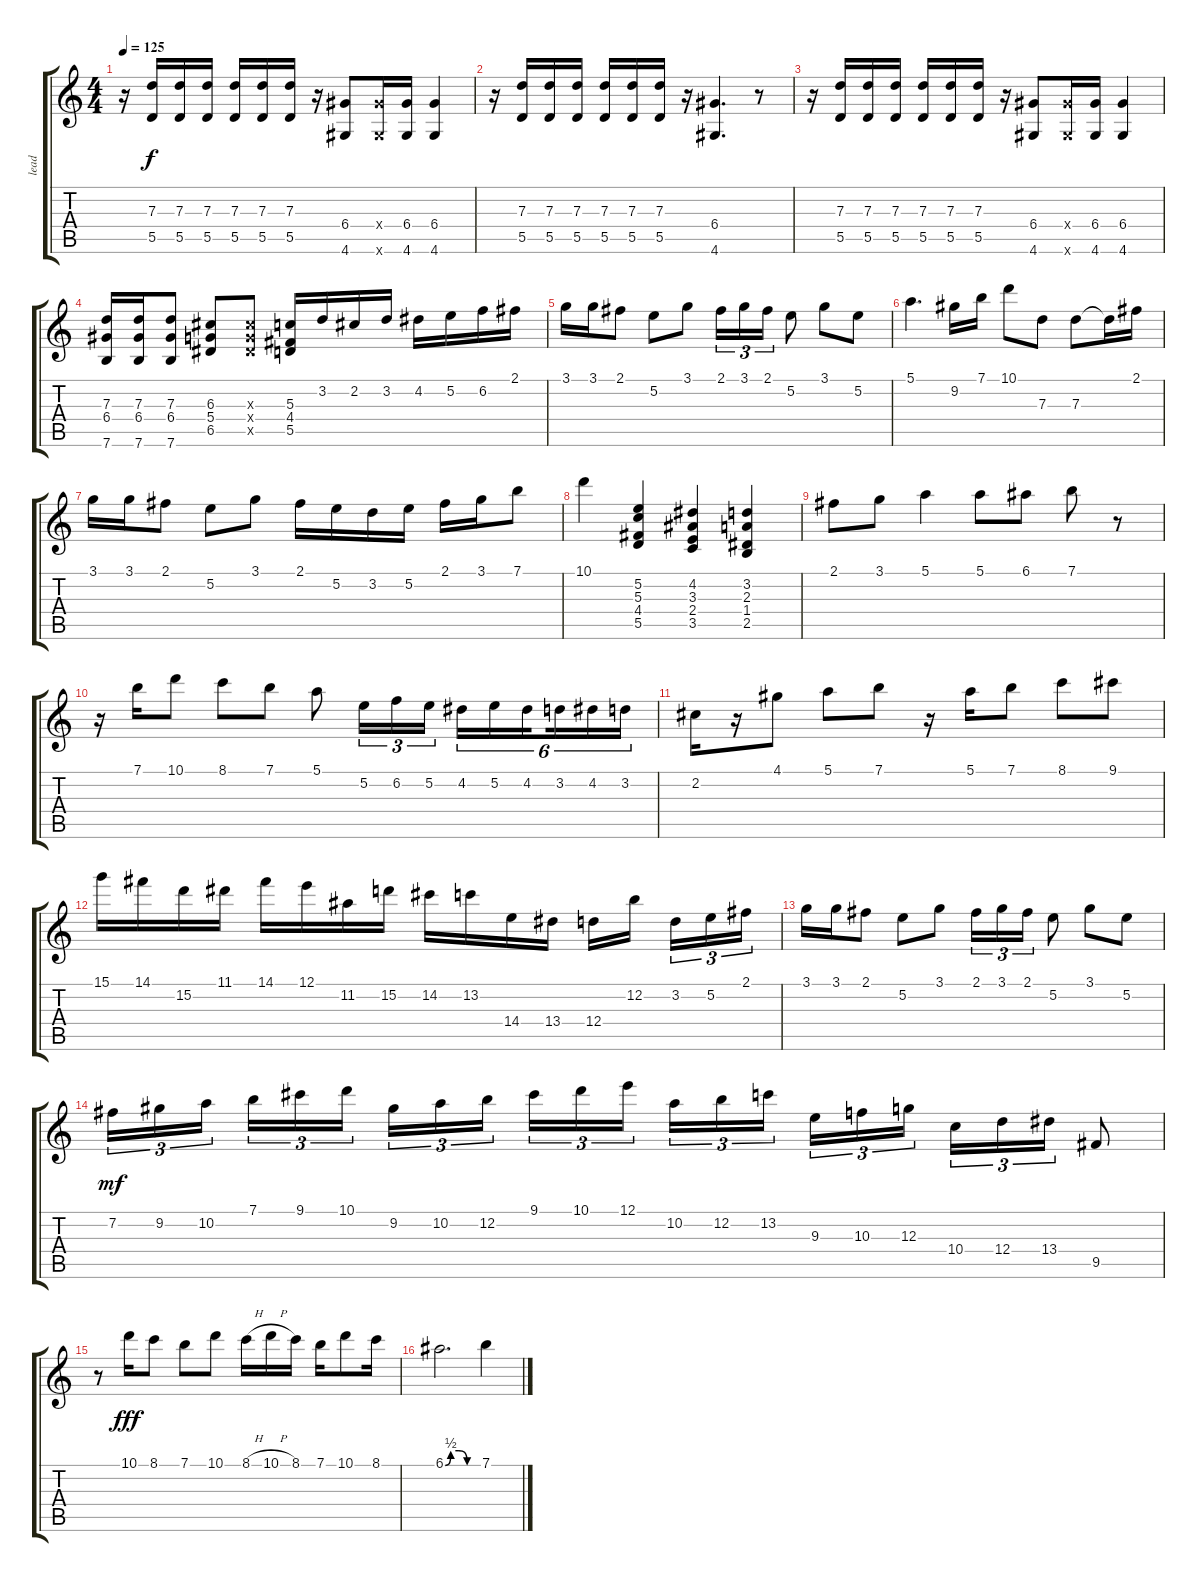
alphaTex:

\track ("lead" "lead") {instrument acousticguitarsteel}
\staff {score tabs}
\tuning (E4 B3 G3 D3 A2 E2) {hide}
\ts (4 4)
\tempo 125
\clef g2
\ks c
r.16{dy f instrument acousticguitarsteel} (7.3 5.5).16 (7.3 5.5).16 (7.3 5.5).16 (7.3 5.5).16 (7.3 5.5).16 (7.3 5.5).16 r.16 (6.4 4.6).8 (6.4{x} 4.6{x}).16 (6.4 4.6).16 (6.4 4.6).4 |
r.16 (7.3 5.5).16 (7.3 5.5).16 (7.3 5.5).16 (7.3 5.5).16 (7.3 5.5).16 (7.3 5.5).16 r.16 (6.4 4.6).4{d} r.8 |
r.16 (7.3 5.5).16 (7.3 5.5).16 (7.3 5.5).16 (7.3 5.5).16 (7.3 5.5).16 (7.3 5.5).16 r.16 (6.4 4.6).8 (6.4{x} 4.6{x}).16 (6.4 4.6).16 (6.4 4.6).4 |
(7.3 6.4 7.6).16 (7.3 6.4 7.6).16 (7.3 6.4 7.6).8 (6.3 5.4 6.5).8 (6.3{x} 5.4{x} 6.5{x}).8 (5.3 4.4 5.5).16 3.2.16 2.2.16 3.2.16 4.2.16 5.2.16 6.2.16 2.1.16 |
3.1.16 3.1.16 2.1.8 5.2.8 3.1.8 2.1.16{tu (3 2)} 3.1.16{tu (3 2)} 2.1.16{tu (3 2)} 5.2.8 3.1.8 5.2.8 |
5.1.4{d} 9.2.16 7.1.16 10.1.8 7.3.8 7.3.8 7.3{t}.16 2.1.16 |
3.1.16 3.1.16 2.1.8 5.2.8 3.1.8 2.1.16 5.2.16 3.2.16 5.2.16 2.1.16 3.1.16 7.1.8 |
10.1.4 (5.2 5.3 4.4 5.5).4 (4.2 3.3 2.4 3.5).4 (3.2 2.3 1.4 2.5).4 |
2.1.8 3.1.8 5.1.4 5.1.8 6.1.8 7.1.8 r.8 |
r.16 7.1.16 10.1.8 8.1.8 7.1.8 5.1.8 5.2.16{tu (3 2)} 6.2.16{tu (3 2)} 5.2.16{tu (3 2)} 4.2.16{tu (6 4)} 5.2.16{tu (6 4)} 4.2.16{tu (6 4) beam splitsecondary} 3.2.16{tu (6 4)} 4.2.16{tu (6 4)} 3.2.16{tu (6 4)} |
2.2.16 r.16 4.1.8 5.1.8 7.1.8 r.16 5.1.16 7.1.8 8.1.8 9.1.8 |
15.1.16 14.1.16 15.2.16 11.1.16 14.1.16 12.1.16 11.2.16 15.2.16 14.2.16 13.2.16 14.4.16 13.4.16 12.4.16 12.2.16{beam splitsecondary} 3.2.16{tu (3 2)} 5.2.16{tu (3 2)} 2.1.16{tu (3 2)} |
3.1.16 3.1.16 2.1.8 5.2.8 3.1.8 2.1.16{tu (3 2)} 3.1.16{tu (3 2)} 2.1.16{tu (3 2)} 5.2.8 3.1.8 5.2.8 |
7.2.16{tu (3 2) dy mf} 9.2.16{tu (3 2)} 10.2.16{tu (3 2) beam splitsecondary} 7.1.16{tu (3 2)} 9.1.16{tu (3 2)} 10.1.16{tu (3 2)} 9.2.16{tu (3 2)} 10.2.16{tu (3 2)} 12.2.16{tu (3 2) beam splitsecondary} 9.1.16{tu (3 2)} 10.1.16{tu (3 2)} 12.1.16{tu (3 2)} 10.2.16{tu (3 2)} 12.2.16{tu (3 2)} 13.2.16{tu (3 2) beam splitsecondary} 9.3.16{tu (3 2)} 10.3.16{tu (3 2)} 12.3.16{tu (3 2)} 10.4.16{tu (3 2)} 12.4.16{tu (3 2)} 13.4.16{tu (3 2)} 9.5.8 |
r.8 10.1.16{dy fff} 8.1.8 7.1.8 10.1.8 8.1{h}.16 10.1{h}.16 8.1.16 7.1.16 10.1.8 8.1.16 |
6.1{be (custom 0 0 10 2 25 2 40 0 60 0)}.2{d} 7.1.4
